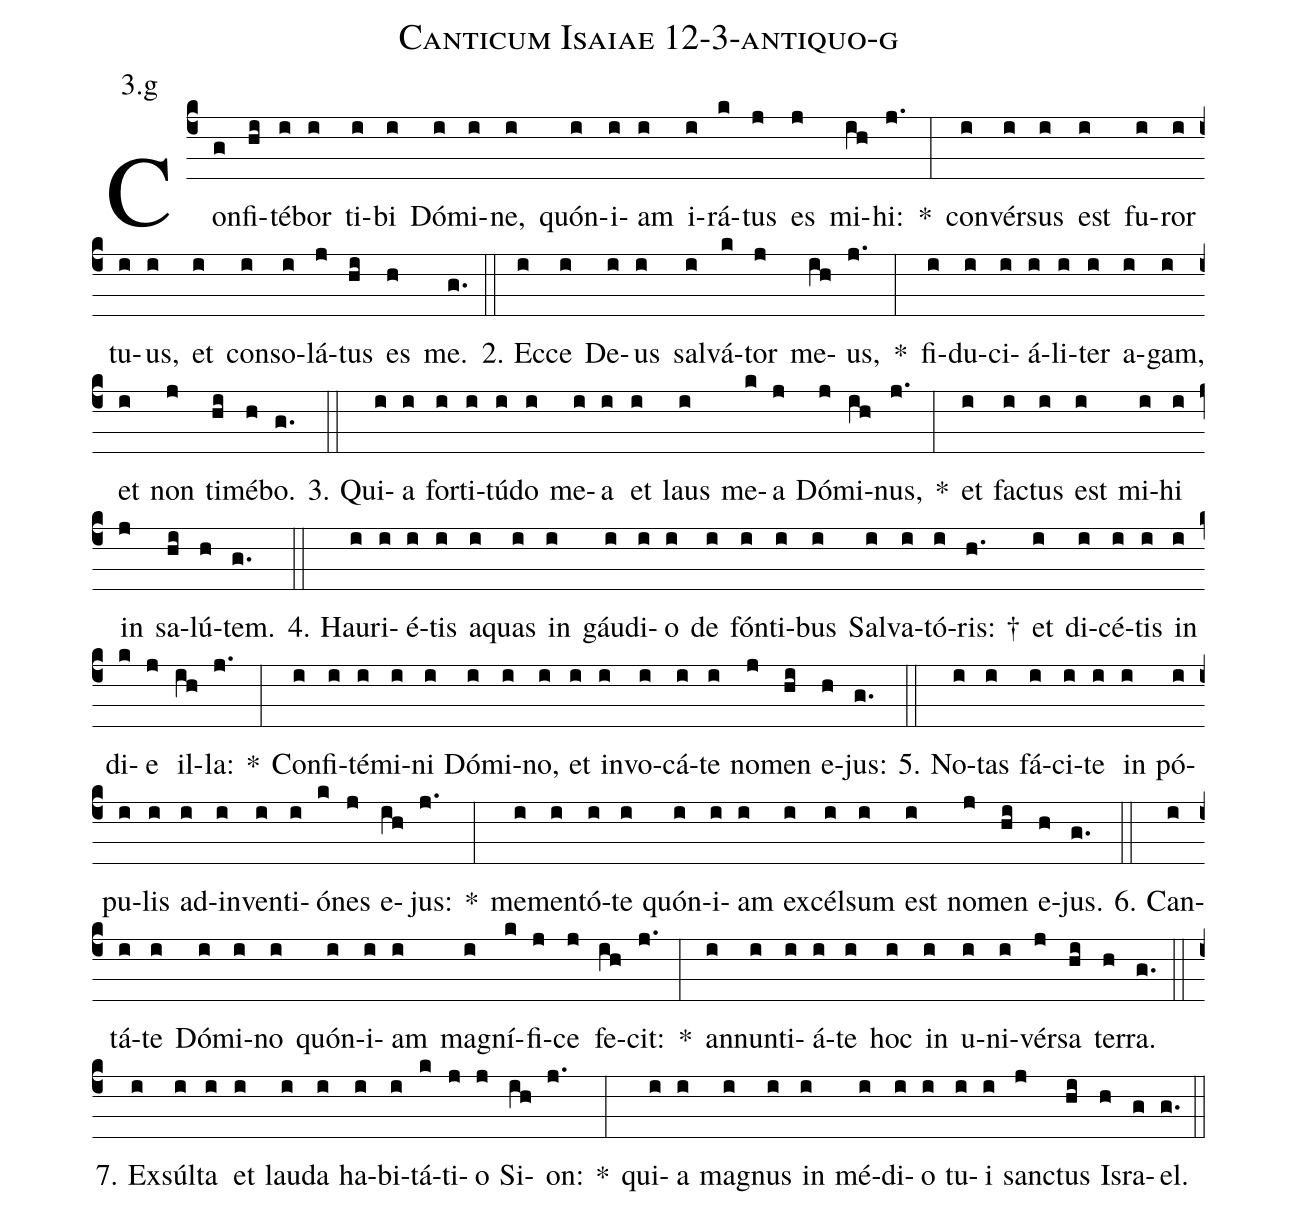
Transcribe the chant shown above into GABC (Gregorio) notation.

name: Canticum Isaiae 12-3-antiquo-g;
annotation: 3.g;
%%
(c4)Con(g)fi(hi)té(i)bor(i) ti(i)bi(i) Dó(i)mi(i)ne,(i) quón(i)i(i)am(i) i(i)rá(k)tus(j) es(j) mi(ih)hi:(j.) *(:) con(i)vér(i)sus(i) est(i) fu(i)ror(i) tu(i)us,(i) et(i) con(i)so(i)lá(j)tus(hi) es(h) me.(g.) (::)
2. Ec(i)ce(i) De(i)us(i) sal(i)vá(k)tor(j) me(ih)us,(j.) *(:) fi(i)du(i)ci(i)á(i)li(i)ter(i) a(i)gam,(i) et(i) non(j) ti(hi)mé(h)bo.(g.) (::)
3. Qui(i)a(i) for(i)ti(i)tú(i)do(i) me(i)a(i) et(i) laus(i) me(k)a(j) Dó(j)mi(ih)nus,(j.) *(:) et(i) fac(i)tus(i) est(i) mi(i)hi(i) in(j) sa(hi)lú(h)tem.(g.) (::)
4. Hau(i)ri(i)é(i)tis(i) a(i)quas(i) in(i) gáu(i)di(i)o(i) de(i) fón(i)ti(i)bus(i) Sal(i)va(i)tó(i)ris: †(h.) et(i) di(i)cé(i)tis(i) in(i) di(k)e(j) il(ih)la:(j.) *(:) Con(i)fi(i)té(i)mi(i)ni(i) Dó(i)mi(i)no,(i) et(i) in(i)vo(i)cá(i)te(i) no(j)men(hi) e(h)jus:(g.) (::)
5. No(i)tas(i) fá(i)ci(i)te(i) in(i) pó(i)pu(i)lis(i) ad(i)in(i)ven(i)ti(i)ó(k)nes(j) e(ih)jus:(j.) *(:) me(i)men(i)tó(i)te(i) quón(i)i(i)am(i) ex(i)cél(i)sum(i) est(i) no(j)men(hi) e(h)jus.(g.) (::)
6. Can(i)tá(i)te(i) Dó(i)mi(i)no(i) quón(i)i(i)am(i) ma(i)gní(k)fi(j)ce(j) fe(ih)cit:(j.) *(:) an(i)nun(i)ti(i)á(i)te(i) hoc(i) in(i) u(i)ni(i)vér(j)sa(hi) ter(h)ra.(g.) (::)
7. Ex(i)súl(i)ta(i) et(i) lau(i)da(i) ha(i)bi(i)tá(k)ti(j)o(j) Si(ih)on:(j.) *(:) qui(i)a(i) ma(i)gnus(i) in(i) mé(i)di(i)o(i) tu(i)i(i) sanc(j)tus(hi) Is(h)ra(g)el.(g.) (::)
